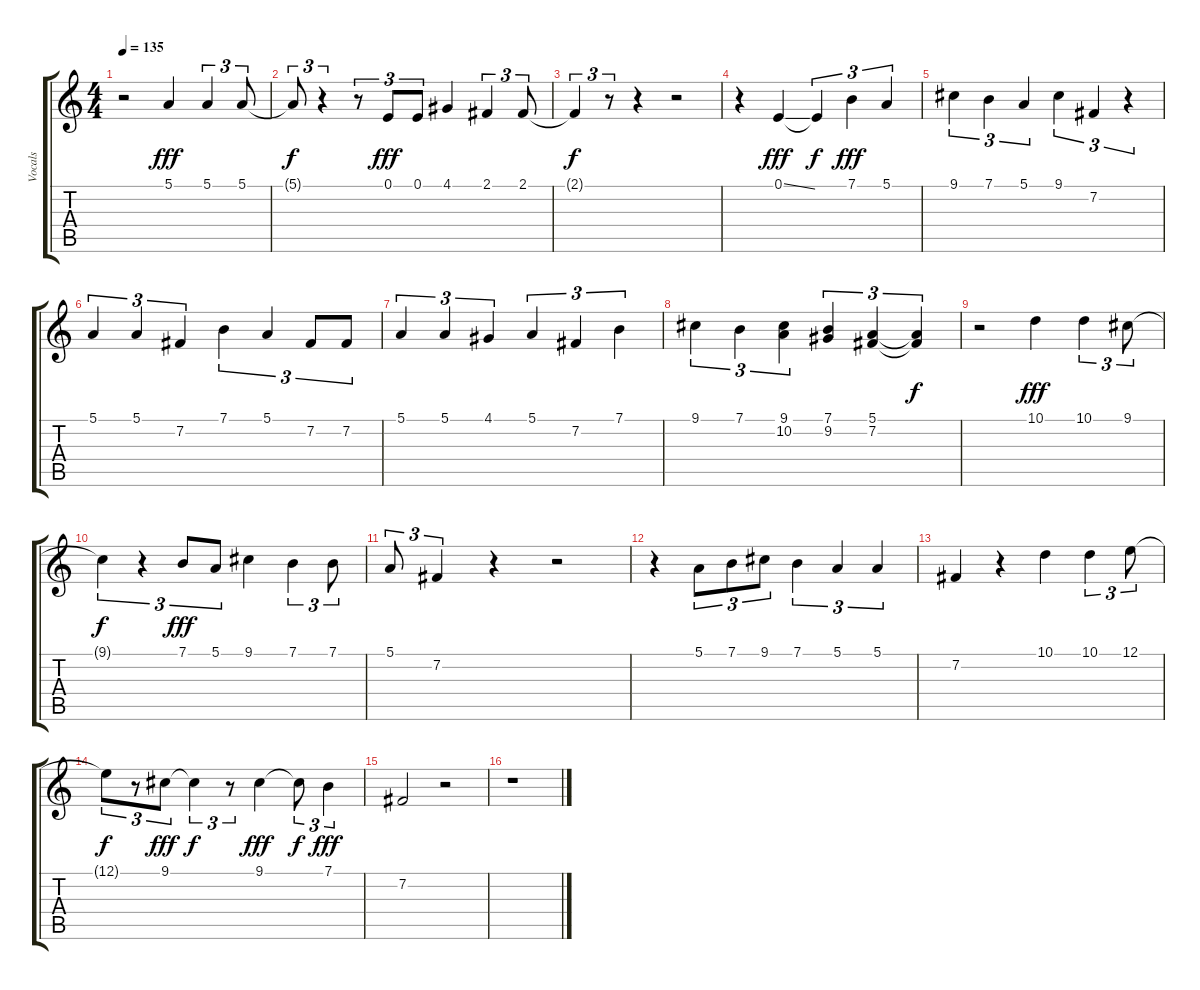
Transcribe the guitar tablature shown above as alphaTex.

\track ("Vocals" "Vocals") {instrument lead6voice}
\staff {score tabs}
\tuning (E4 B3 G3 D3 A2 E2) {hide}
\ts (4 4)
\tempo 135
\clef g2
\ks c
r.2{dy fff} 5.1.4 5.1.4{tu (3 2)} 5.1.8{tu (3 2)} |
5.1{t}.8{tu (3 2) dy f} r.4{tu (3 2)} r.8{tu (3 2)} 0.1.8{tu (3 2) dy fff} 0.1.8{tu (3 2)} 4.1.4 2.1.4{tu (3 2)} 2.1.8{tu (3 2)} |
2.1{t}.4{tu (3 2) dy f} r.8{tu (3 2)} r.4 r.2 |
r.4 0.1{ss}.4{dy fff} 0.1{t}.4{tu (3 2) dy f} 7.1.4{tu (3 2) dy fff} 5.1.4{tu (3 2)} |
9.1.4{tu (3 2)} 7.1.4{tu (3 2)} 5.1.4{tu (3 2)} 9.1.4{tu (3 2)} 7.2.4{tu (3 2)} r.4{tu (3 2)} |
5.1.4{tu (3 2)} 5.1.4{tu (3 2)} 7.2.4{tu (3 2)} 7.1.4{tu (3 2)} 5.1.4{tu (3 2)} 7.2.8{tu (3 2)} 7.2.8{tu (3 2)} |
5.1.4{tu (3 2)} 5.1.4{tu (3 2)} 4.1.4{tu (3 2)} 5.1.4{tu (3 2)} 7.2.4{tu (3 2)} 7.1.4{tu (3 2)} |
9.1.4{tu (3 2)} 7.1.4{tu (3 2)} (9.1 10.2).4{tu (3 2)} (7.1 9.2).4{tu (3 2)} (5.1 7.2).4{tu (3 2)} (5.1{t} 7.2{t}).4{tu (3 2) dy f} |
r.2 10.1.4{dy fff} 10.1.4{tu (3 2)} 9.1.8{tu (3 2)} |
9.1{t}.4{tu (3 2) dy f} r.4{tu (3 2)} 7.1.8{tu (3 2) dy fff} 5.1.8{tu (3 2)} 9.1.4 7.1.4{tu (3 2)} 7.1.8{tu (3 2)} |
5.1.8{tu (3 2)} 7.2.4{tu (3 2)} r.4 r.2 |
r.4 5.1.8{tu (3 2)} 7.1.8{tu (3 2)} 9.1.8{tu (3 2)} 7.1.4{tu (3 2)} 5.1.4{tu (3 2)} 5.1.4{tu (3 2)} |
7.2.4 r.4 10.1.4 10.1.4{tu (3 2)} 12.1.8{tu (3 2)} |
12.1{t}.8{tu (3 2) dy f} r.8{tu (3 2)} 9.1.8{tu (3 2) dy fff} 9.1{t}.4{tu (3 2) dy f} r.8{tu (3 2)} 9.1.4{dy fff} 9.1{t}.8{tu (3 2) dy f} 7.1.4{tu (3 2) dy fff} |
7.2.2 r.2 |
r.1
